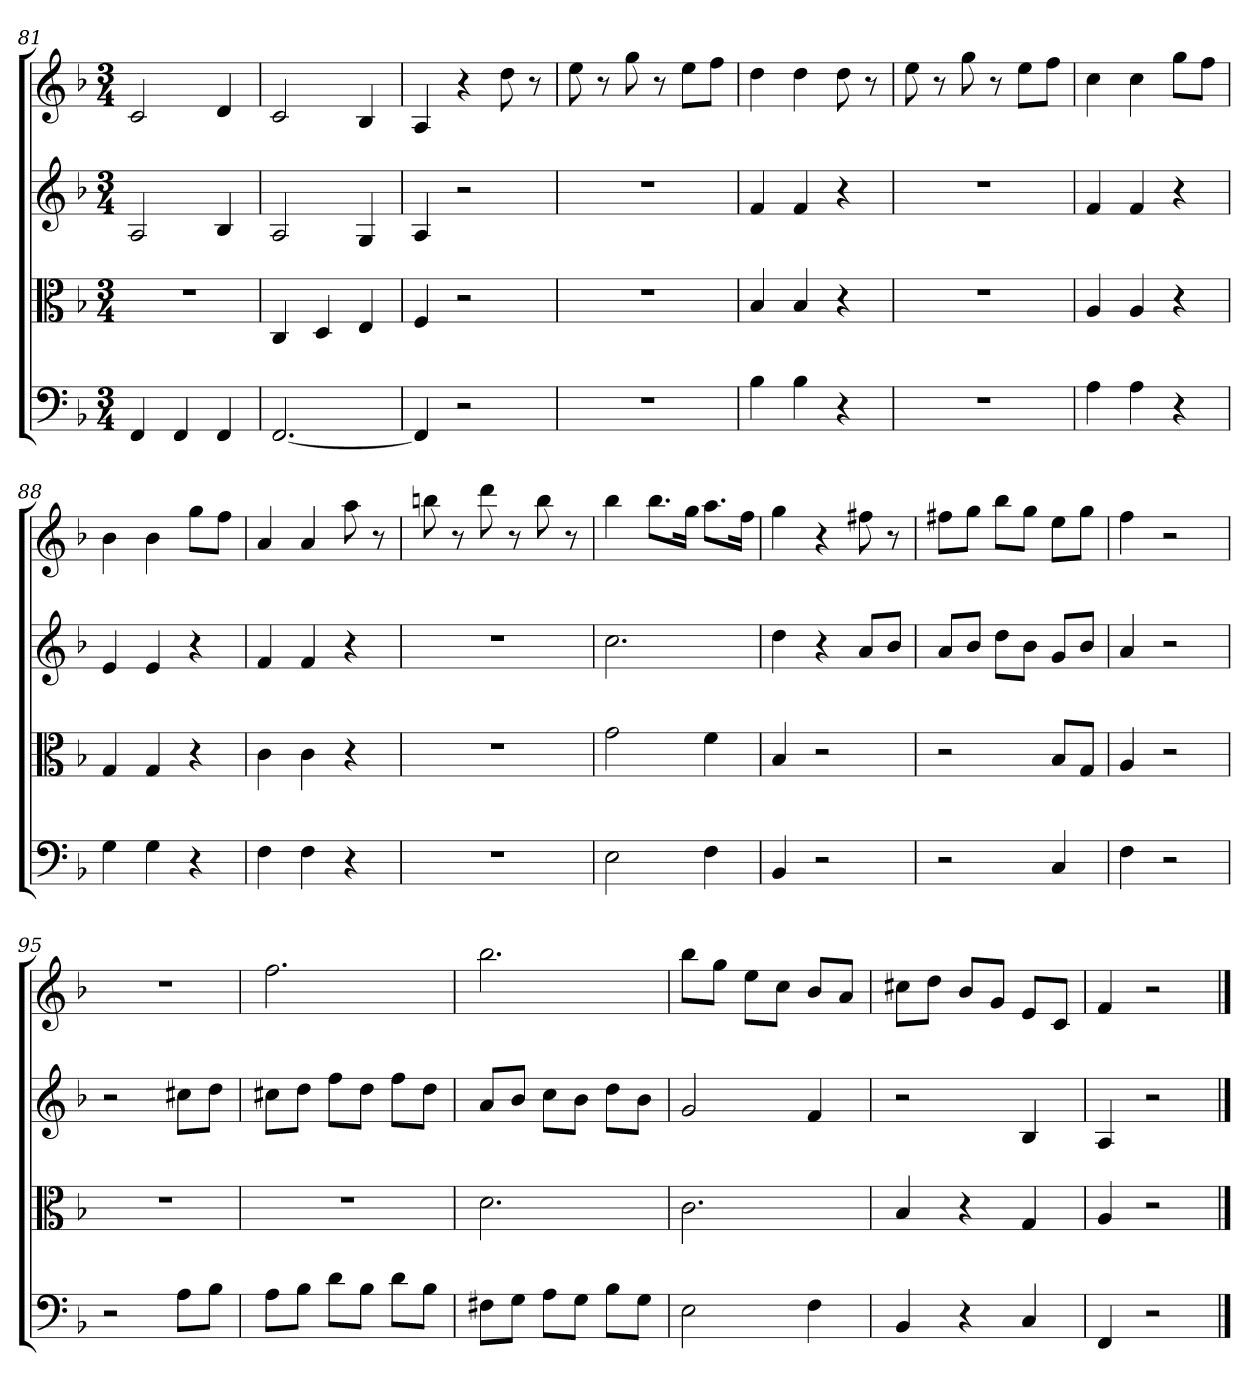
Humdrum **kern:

**kern	**kern	**kern	**kern
*part4	*part3	*part2	*part1
*staff4	*staff3	*staff2	*staff1
*clefF4	*clefC3	*clefG2	*clefG2
*k[b-]	*k[b-]	*k[b-]	*k[b-]
*F:	*F:	*F:	*F:
*M3/4	*M3/4	*M3/4	*M3/4
=81	=81	=81	=81
4FF	2.r	2A	2c
4FF	.	.	.
4FF	.	4B-	4d
=82	=82	=82	=82
[2.FF	4C	2A	2c
.	4D	.	.
.	4E	4G	4B-
=83	=83	=83	=83
4FF]	4F	4A	4A
2r	2r	2r	4r
.	.	.	8dd
.	.	.	8r
=84	=84	=84	=84
2.r	2.r	2.r	8ee
.	.	.	8r
.	.	.	8gg
.	.	.	8r
.	.	.	8ee\L
.	.	.	8ff\J
=85	=85	=85	=85
4B-	4B-	4f	4dd
4B-	4B-	4f	4dd
4r	4r	4r	8dd
.	.	.	8r
=86	=86	=86	=86
2.r	2.r	2.r	8ee
.	.	.	8r
.	.	.	8gg
.	.	.	8r
.	.	.	8ee\L
.	.	.	8ff\J
=87	=87	=87	=87
4A	4A	4f	4cc
4A	4A	4f	4cc
4r	4r	4r	8gg\L
.	.	.	8ff\J
=88	=88	=88	=88
4G	4G	4e	4b-
4G	4G	4e	4b-
4r	4r	4r	8gg\L
.	.	.	8ff\J
=89	=89	=89	=89
4F	4c	4f	4a
4F	4c	4f	4a
4r	4r	4r	8aa
.	.	.	8r
=90	=90	=90	=90
2.r	2.r	2.r	8bbn
.	.	.	8r
.	.	.	8ddd
.	.	.	8r
.	.	.	8bb
.	.	.	8r
=91	=91	=91	=91
2E	2g	2.cc	4bb-
.	.	.	8.bb-\L
.	.	.	16gg\Jk
4F	4f	.	8.aa\L
.	.	.	16ff\Jk
=92	=92	=92	=92
4BB-	4B-	4dd	4gg
2r	2r	4r	4r
.	.	8a/L	8ff#X
.	.	8b-/J	8r
=93	=93	=93	=93
2r	2r	8a/L	8ff#X\L
.	.	8b-/J	8gg\J
.	.	8dd\L	8bb-\L
.	.	8b-\J	8gg\J
4C	8B-/L	8g/L	8ee\L
.	8G/J	8b-/J	8gg\J
=94	=94	=94	=94
4F	4A	4a	4ff
2r	2r	2r	2r
=95	=95	=95	=95
2r	2.r	2r	2.r
8A\L	.	8cc#X\L	.
8B-\J	.	8dd\J	.
=96	=96	=96	=96
8A\L	2.r	8cc#X\L	2.ff
8B-\J	.	8dd\J	.
8d\L	.	8ff\L	.
8B-\J	.	8dd\J	.
8d\L	.	8ff\L	.
8B-\J	.	8dd\J	.
=97	=97	=97	=97
8F#X\L	2.d	8a/L	2.bb-
8G\J	.	8b-/J	.
8A\L	.	8cc\L	.
8G\J	.	8b-\J	.
8B-\L	.	8dd\L	.
8G\J	.	8b-\J	.
=98	=98	=98	=98
2E	2.c	2g	8bb-\L
.	.	.	8gg\J
.	.	.	8ee\L
.	.	.	8cc\J
4F	.	4f	8b-/L
.	.	.	8a/J
=99	=99	=99	=99
4BB-	4B-	2r	8cc#X\L
.	.	.	8dd\J
4r	4r	.	8b-/L
.	.	.	8g/J
4C	4G	4B-	8e/L
.	.	.	8c/J
=100	=100	=100	=100
4FF	4A	4A	4f
2r	2r	2r	2r
==	==	==	==
*-	*-	*-	*-
